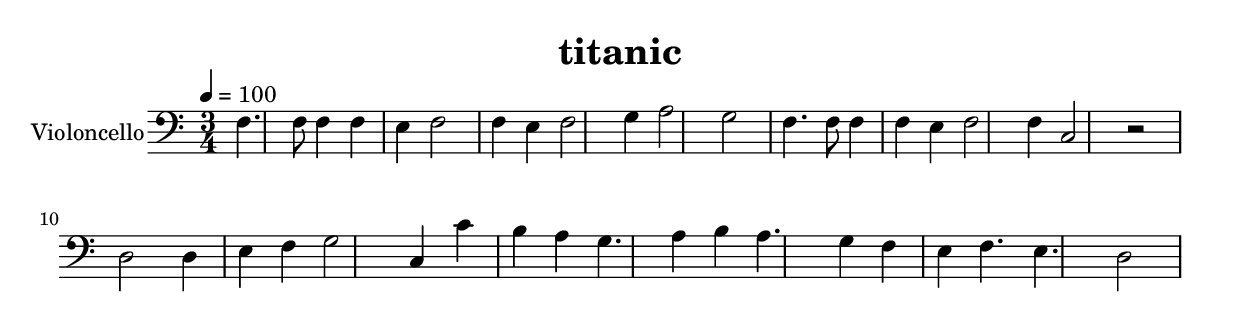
\version "2.18.2"
\language "espanol"

\header {
  title = "titanic"
}

global = {
  \key do \major
  \numericTimeSignature
  \time 3/4
  \partial 4
  \tempo 4=100
}


cello = \relative do {
  \global
fa4. fa8 fa4 fa mi fa2 fa4 mi fa2 sol4 la2 sol2
fa4. fa8 fa4 fa mi fa2 fa4 do2 r re2 re4 mi fa sol2
do,4 do'4 si la sol4. la4 si la4. sol4 fa mi fa4. mi re2
}

celloPart = \new Staff \with {
  instrumentName = "Violoncello"
  midiInstrument = "cello"
} { \clef bass \cello }

\score {
  <<
    \celloPart
  
  >>
  \layout { }
  \midi { }
  
  
}
